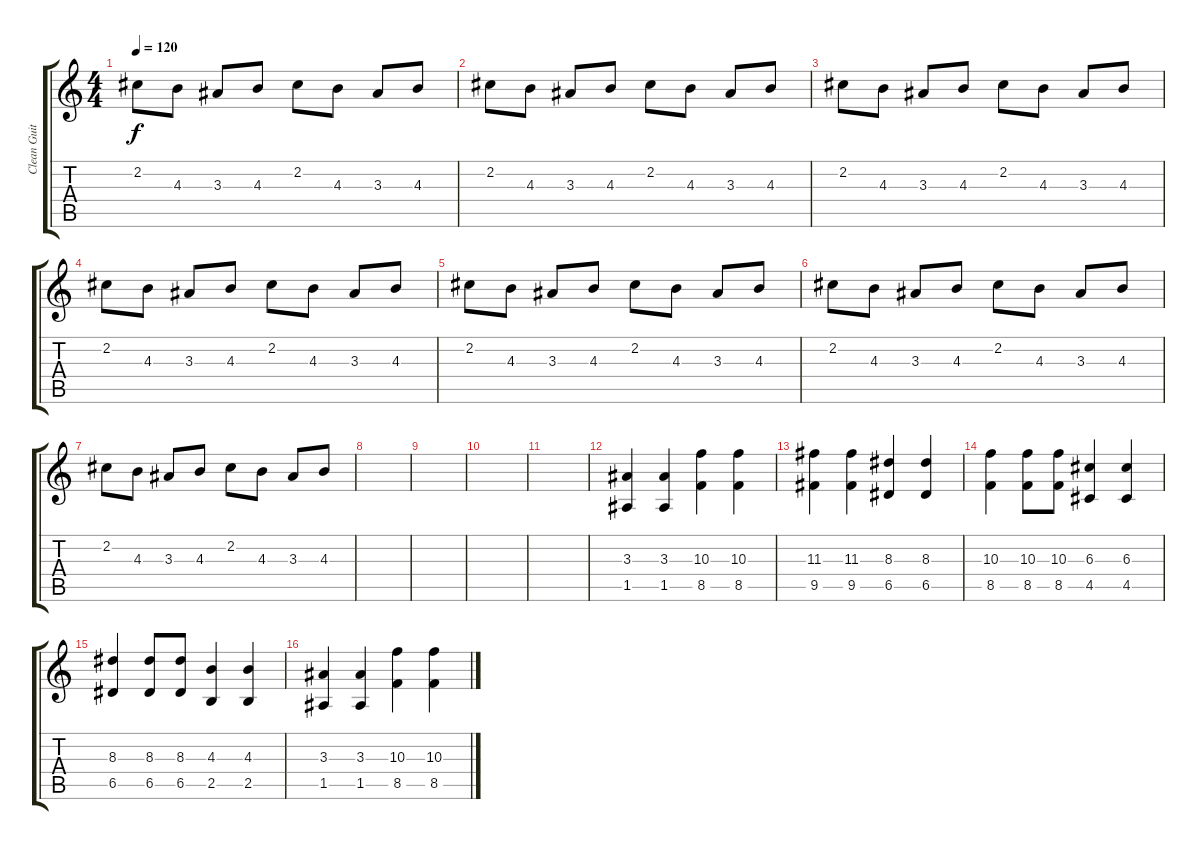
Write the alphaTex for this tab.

\track ("Clean Guitar" "Clean Guit") {instrument acousticguitarsteel}
\staff {score tabs}
\tuning (E4 B3 G3 D3 A2 D2) {hide}
\ts (4 4)
\tempo 120
\clef g2
\ks c
2.2.8{dy f} 4.3.8 3.3.8 4.3.8 2.2.8 4.3.8 3.3.8 4.3.8 |
2.2.8 4.3.8 3.3.8 4.3.8 2.2.8 4.3.8 3.3.8 4.3.8 |
2.2.8 4.3.8 3.3.8 4.3.8 2.2.8 4.3.8 3.3.8 4.3.8 |
2.2.8 4.3.8 3.3.8 4.3.8 2.2.8 4.3.8 3.3.8 4.3.8 |
2.2.8 4.3.8 3.3.8 4.3.8 2.2.8 4.3.8 3.3.8 4.3.8 |
2.2.8 4.3.8 3.3.8 4.3.8 2.2.8 4.3.8 3.3.8 4.3.8 |
2.2.8 4.3.8 3.3.8 4.3.8 2.2.8 4.3.8 3.3.8 4.3.8 |
|
|
|
|
(3.3 1.5).4 (3.3 1.5).4 (10.3 8.5).4 (10.3 8.5).4 |
(11.3 9.5).4 (11.3 9.5).4 (8.3 6.5).4 (8.3 6.5).4 |
(10.3 8.5).4 (10.3 8.5).8 (10.3 8.5).8 (6.3 4.5).4 (6.3 4.5).4 |
(8.3 6.5).4 (8.3 6.5).8 (8.3 6.5).8 (4.3 2.5).4 (4.3 2.5).4 |
(3.3 1.5).4 (3.3 1.5).4 (10.3 8.5).4 (10.3 8.5).4
